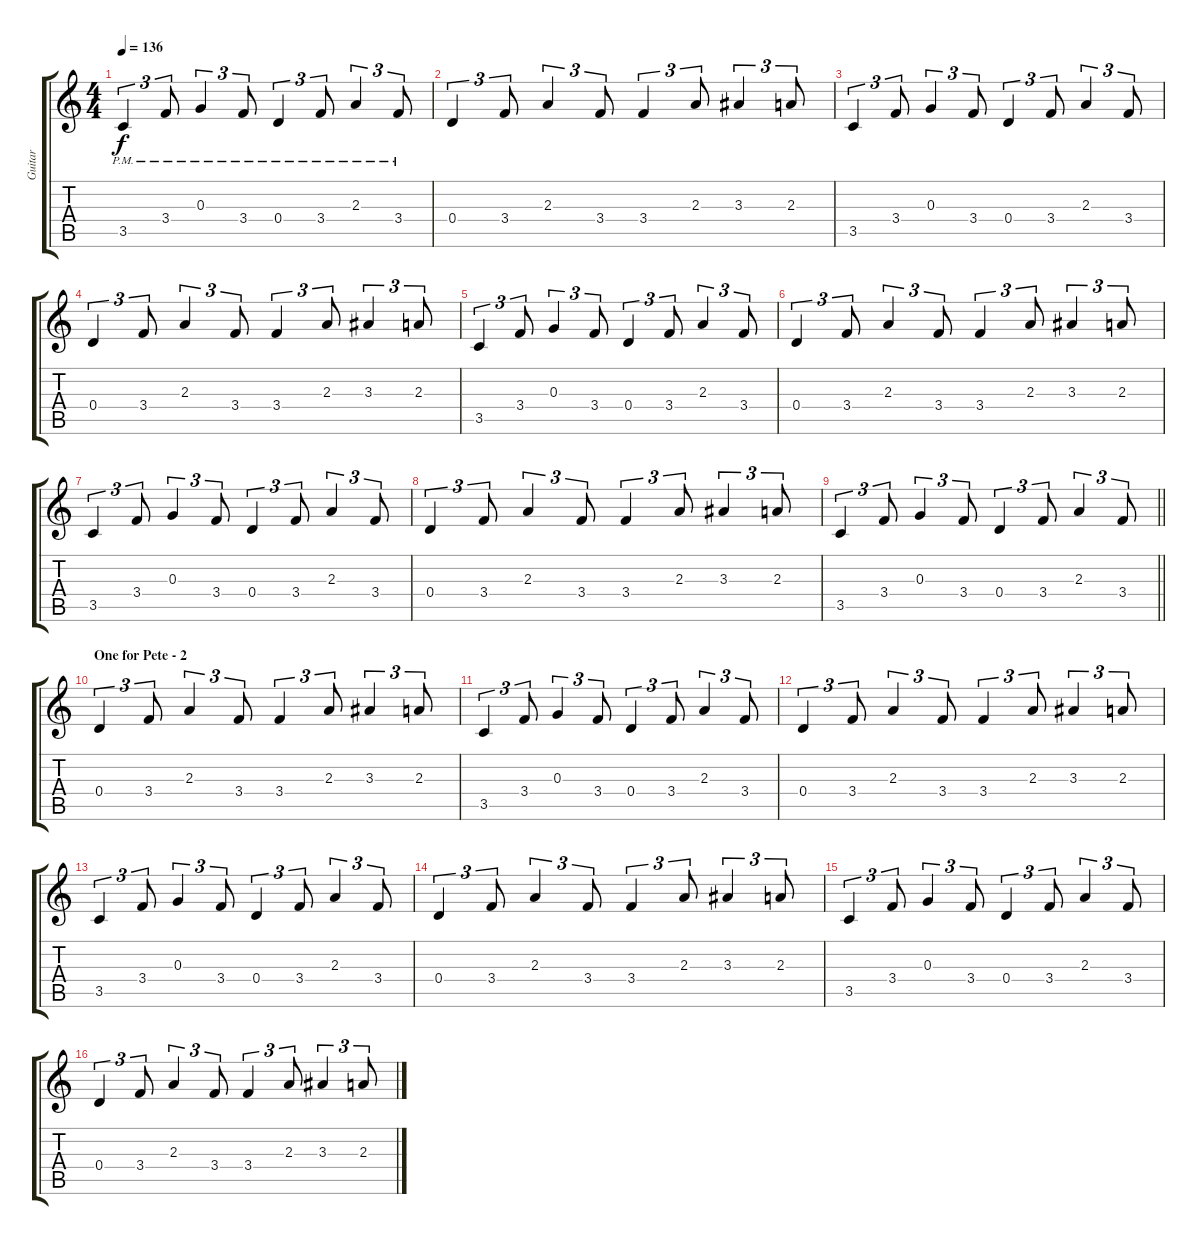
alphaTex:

\track ("Guitar" "Guitar") {instrument distortionguitar}
\staff {score tabs}
\tuning (E4 B3 G3 D3 A2 E2) {hide}
\ts (4 4)
\tempo 136
\clef g2
\ks c
3.5{pm}.4{tu (3 2) dy f} 3.4{pm}.8{tu (3 2)} 0.3{pm}.4{tu (3 2)} 3.4{pm}.8{tu (3 2)} 0.4{pm}.4{tu (3 2)} 3.4{pm}.8{tu (3 2)} 2.3{pm}.4{tu (3 2)} 3.4{pm}.8{tu (3 2)} |
0.4.4{tu (3 2)} 3.4.8{tu (3 2)} 2.3.4{tu (3 2)} 3.4.8{tu (3 2)} 3.4.4{tu (3 2)} 2.3.8{tu (3 2)} 3.3.4{tu (3 2)} 2.3.8{tu (3 2)} |
3.5.4{tu (3 2)} 3.4.8{tu (3 2)} 0.3.4{tu (3 2)} 3.4.8{tu (3 2)} 0.4.4{tu (3 2)} 3.4.8{tu (3 2)} 2.3.4{tu (3 2)} 3.4.8{tu (3 2)} |
0.4.4{tu (3 2)} 3.4.8{tu (3 2)} 2.3.4{tu (3 2)} 3.4.8{tu (3 2)} 3.4.4{tu (3 2)} 2.3.8{tu (3 2)} 3.3.4{tu (3 2)} 2.3.8{tu (3 2)} |
3.5.4{tu (3 2)} 3.4.8{tu (3 2)} 0.3.4{tu (3 2)} 3.4.8{tu (3 2)} 0.4.4{tu (3 2)} 3.4.8{tu (3 2)} 2.3.4{tu (3 2)} 3.4.8{tu (3 2)} |
0.4.4{tu (3 2)} 3.4.8{tu (3 2)} 2.3.4{tu (3 2)} 3.4.8{tu (3 2)} 3.4.4{tu (3 2)} 2.3.8{tu (3 2)} 3.3.4{tu (3 2)} 2.3.8{tu (3 2)} |
3.5.4{tu (3 2)} 3.4.8{tu (3 2)} 0.3.4{tu (3 2)} 3.4.8{tu (3 2)} 0.4.4{tu (3 2)} 3.4.8{tu (3 2)} 2.3.4{tu (3 2)} 3.4.8{tu (3 2)} |
0.4.4{tu (3 2)} 3.4.8{tu (3 2)} 2.3.4{tu (3 2)} 3.4.8{tu (3 2)} 3.4.4{tu (3 2)} 2.3.8{tu (3 2)} 3.3.4{tu (3 2)} 2.3.8{tu (3 2)} |
\barLineRight lightlight
3.5.4{tu (3 2)} 3.4.8{tu (3 2)} 0.3.4{tu (3 2)} 3.4.8{tu (3 2)} 0.4.4{tu (3 2)} 3.4.8{tu (3 2)} 2.3.4{tu (3 2)} 3.4.8{tu (3 2)} |
\section ("" "One for Pete - 2")
0.4.4{tu (3 2)} 3.4.8{tu (3 2)} 2.3.4{tu (3 2)} 3.4.8{tu (3 2)} 3.4.4{tu (3 2)} 2.3.8{tu (3 2)} 3.3.4{tu (3 2)} 2.3.8{tu (3 2)} |
3.5.4{tu (3 2)} 3.4.8{tu (3 2)} 0.3.4{tu (3 2)} 3.4.8{tu (3 2)} 0.4.4{tu (3 2)} 3.4.8{tu (3 2)} 2.3.4{tu (3 2)} 3.4.8{tu (3 2)} |
0.4.4{tu (3 2)} 3.4.8{tu (3 2)} 2.3.4{tu (3 2)} 3.4.8{tu (3 2)} 3.4.4{tu (3 2)} 2.3.8{tu (3 2)} 3.3.4{tu (3 2)} 2.3.8{tu (3 2)} |
3.5.4{tu (3 2)} 3.4.8{tu (3 2)} 0.3.4{tu (3 2)} 3.4.8{tu (3 2)} 0.4.4{tu (3 2)} 3.4.8{tu (3 2)} 2.3.4{tu (3 2)} 3.4.8{tu (3 2)} |
0.4.4{tu (3 2)} 3.4.8{tu (3 2)} 2.3.4{tu (3 2)} 3.4.8{tu (3 2)} 3.4.4{tu (3 2)} 2.3.8{tu (3 2)} 3.3.4{tu (3 2)} 2.3.8{tu (3 2)} |
3.5.4{tu (3 2)} 3.4.8{tu (3 2)} 0.3.4{tu (3 2)} 3.4.8{tu (3 2)} 0.4.4{tu (3 2)} 3.4.8{tu (3 2)} 2.3.4{tu (3 2)} 3.4.8{tu (3 2)} |
0.4.4{tu (3 2)} 3.4.8{tu (3 2)} 2.3.4{tu (3 2)} 3.4.8{tu (3 2)} 3.4.4{tu (3 2)} 2.3.8{tu (3 2)} 3.3.4{tu (3 2)} 2.3.8{tu (3 2)}
